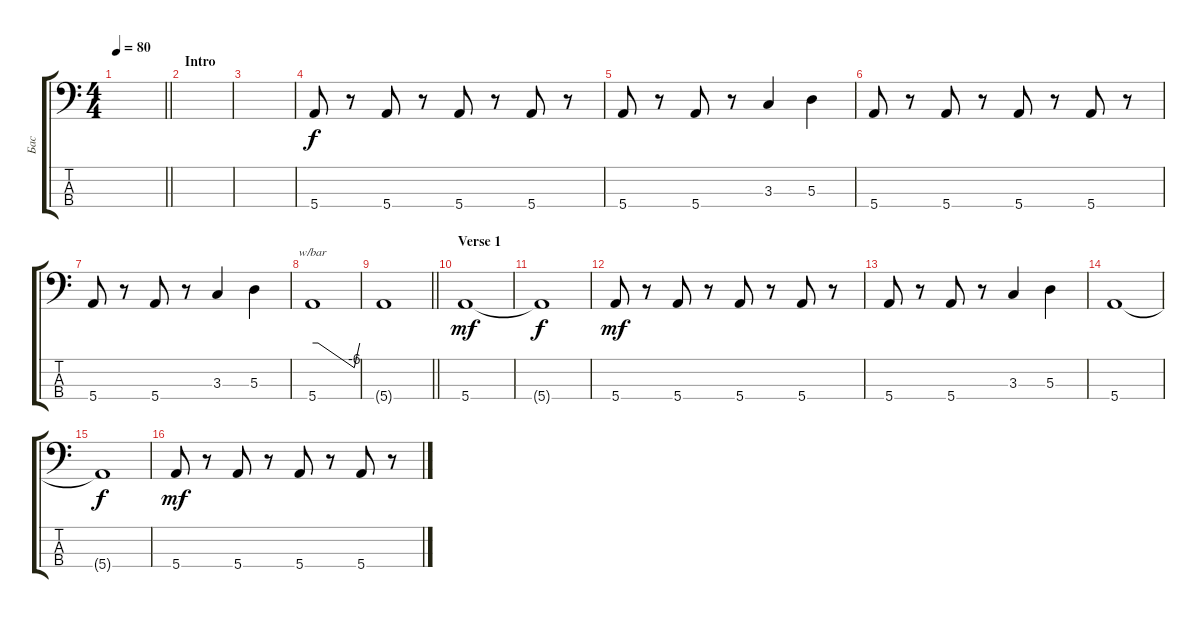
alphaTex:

\track ("Бас" "Бас") {instrument electricbassfinger}
\staff {score tabs}
\tuning (G2 D2 A1 E1) {hide}
\ts (4 4)
\tempo 80
\clef f4
\barLineRight lightlight
\ks aminor
|
\section ("" "Intro")
|
|
5.4.8 r.8 5.4.8 r.8 5.4.8 r.8 5.4.8 r.8 |
5.4.8 r.8 5.4.8 r.8 3.3.4 5.3.4 |
5.4.8 r.8 5.4.8 r.8 5.4.8 r.8 5.4.8 r.8 |
5.4.8 r.8 5.4.8 r.8 3.3.4 5.3.4 |
5.4.1{tbe (custom default 0 0 7 0 53 -24 60 0)} |
\barLineRight lightlight
5.4{t}.1{dy f} |
\section ("" "Verse 1")
5.4.1{dy mf} |
5.4{t}.1{dy f} |
5.4.8{dy mf} r.8 5.4.8 r.8 5.4.8 r.8 5.4.8 r.8 |
5.4.8 r.8 5.4.8 r.8 3.3.4 5.3.4 |
5.4.1 |
5.4{t}.1{dy f} |
5.4.8{dy mf} r.8 5.4.8 r.8 5.4.8 r.8 5.4.8 r.8
